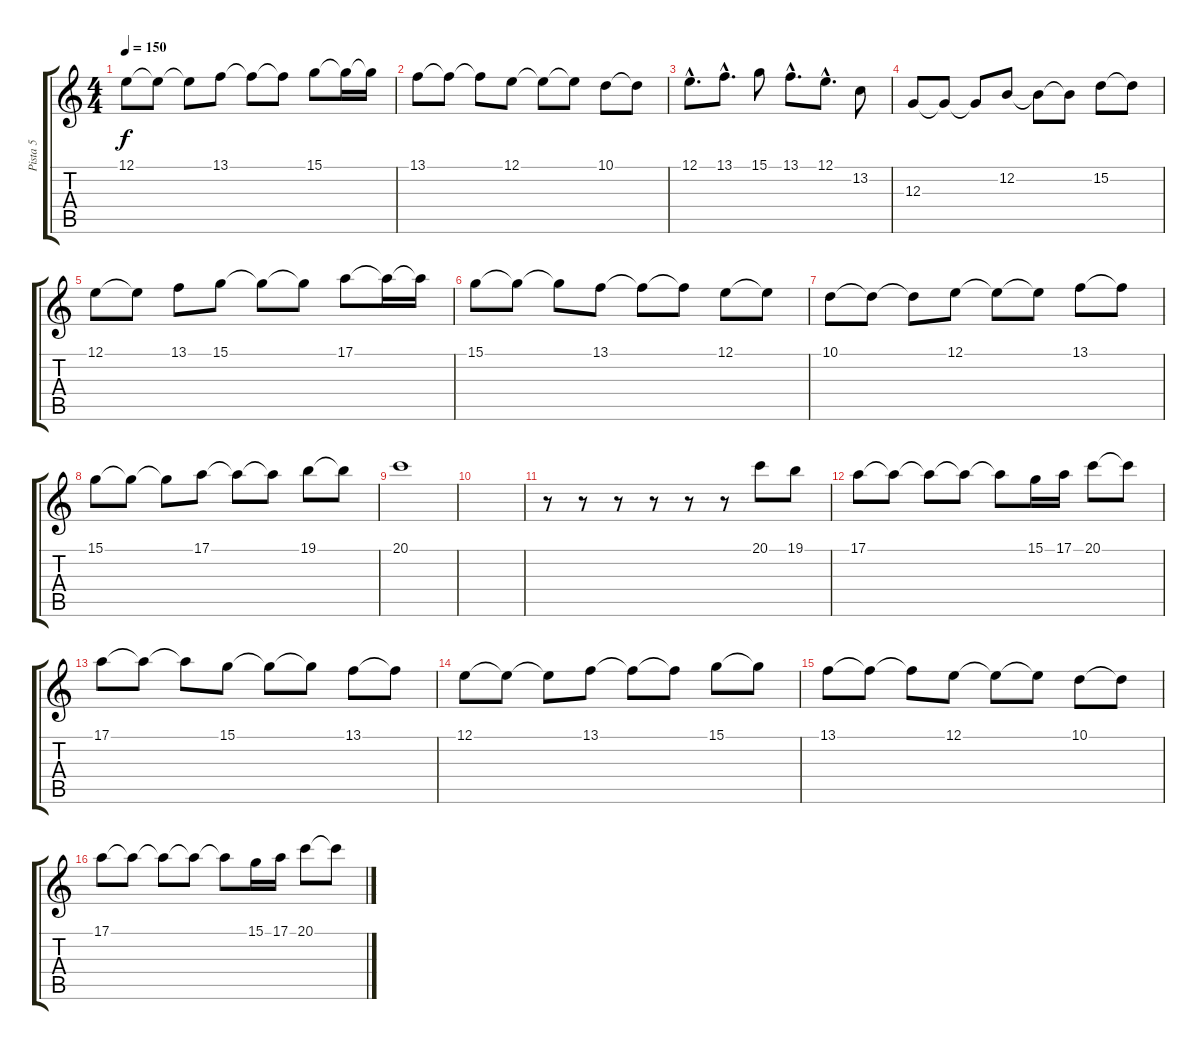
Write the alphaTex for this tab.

\track ("Pista 5" "Pista 5") {instrument brightacousticpiano}
\staff {score tabs}
\tuning (E4 B3 G3 D3 A2 E2) {hide}
\ts (4 4)
\tempo 150
\clef g2
\ks c
12.1.8{dy f} 12.1{t}.8 12.1{t}.8 13.1.8 13.1{t}.8 13.1{t}.8 15.1.8 15.1{t}.16 15.1{t}.16 |
13.1.8 13.1{t}.8 13.1{t}.8 12.1.8 12.1{t}.8 12.1{t}.8 10.1.8 10.1{t}.8 |
12.1{hac}.8{d} 13.1{hac}.8{d} 15.1.8 13.1{hac}.8{d} 12.1{hac}.8{d} 13.2.8 |
12.3.8 12.3{t}.8 12.3{t}.8 12.2.8 12.2{t}.8 12.2{t}.8 15.2.8 15.2{t}.8 |
12.1.8 12.1{t}.8 13.1.8 15.1.8 15.1{t}.8 15.1{t}.8 17.1.8 17.1{t}.16 17.1{t}.16 |
15.1.8 15.1{t}.8 15.1{t}.8 13.1.8 13.1{t}.8 13.1{t}.8 12.1.8 12.1{t}.8 |
10.1.8 10.1{t}.8 10.1{t}.8 12.1.8 12.1{t}.8 12.1{t}.8 13.1.8 13.1{t}.8 |
15.1.8 15.1{t}.8 15.1{t}.8 17.1.8 17.1{t}.8 17.1{t}.8 19.1.8 19.1{t}.8 |
20.1.1 |
|
r.8 r.8 r.8 r.8 r.8 r.8 20.1.8 19.1.8 |
17.1.8 17.1{t}.8 17.1{t}.8 17.1{t}.8 17.1{t}.8 15.1.16 17.1.16 20.1.8 20.1{t}.8 |
17.1.8 17.1{t}.8 17.1{t}.8 15.1.8 15.1{t}.8 15.1{t}.8 13.1.8 13.1{t}.8 |
12.1.8 12.1{t}.8 12.1{t}.8 13.1.8 13.1{t}.8 13.1{t}.8 15.1.8 15.1{t}.8 |
13.1.8 13.1{t}.8 13.1{t}.8 12.1.8 12.1{t}.8 12.1{t}.8 10.1.8 10.1{t}.8 |
17.1.8 17.1{t}.8 17.1{t}.8 17.1{t}.8 17.1{t}.8 15.1.16 17.1.16 20.1.8 20.1{t}.8
